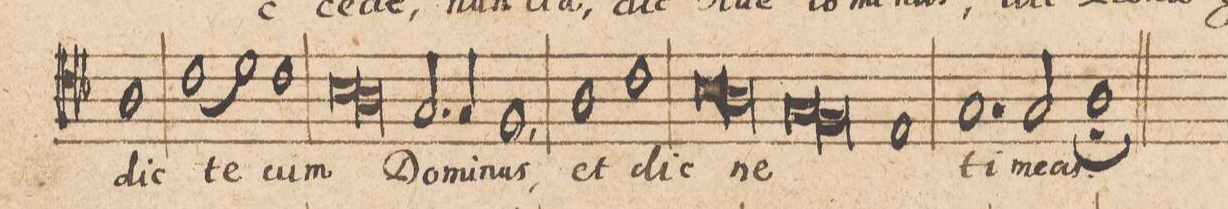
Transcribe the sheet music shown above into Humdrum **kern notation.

**kern	**text
*I"[Tenore II]	*
*clefC4	*
*k[b-]	*
*met(C|)	*
*M2/1	*
1A\	dic
=74	=74
(<1c\	te-
1d\)	.
=75	=75
1c\	-cum
*lig	*
1B-\	.
=76	=76
1A\	.
*Xlig	*
2.G/	Do-
4G/	-mi-
=77	=77
1F/,	-nus,
1A\	et
=78	=78
1c\	dic
*lig	*
1B-\	ne
=79	=79
1A\	.
*Xlig	*
*lig	*
1G/	.
=80	=80
1F/	.
*Xlig	*
1E/	.
=81	=81
1.G/	ti-
2G/	-me-
=82	=82
0A\;<	-as.
=83||	=83||
*-	*-
